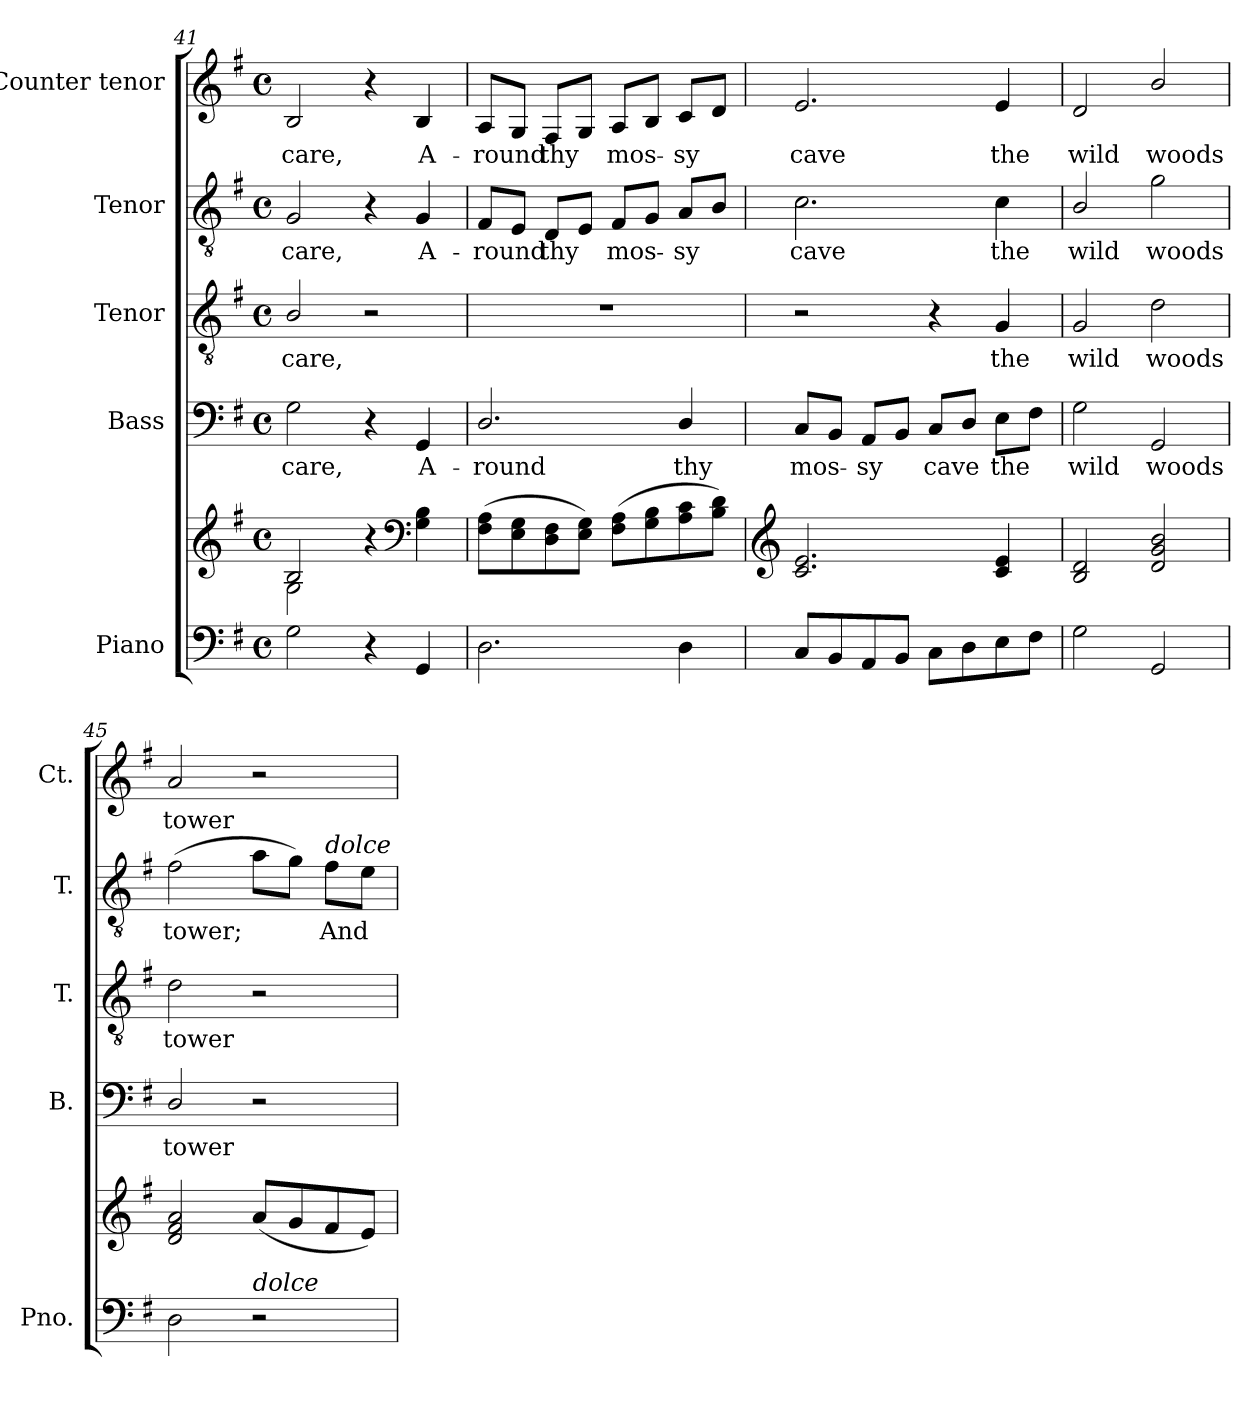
**kern	**kern	**kern	**text	**kern	**text	**kern	**text	**kern	**text
*part5	*part5	*part4	*part4	*part3	*part3	*part2	*part2	*part1	*part1
*staff6	*staff5	*staff4	*staff4	*staff3	*staff3	*staff2	*staff2	*staff1	*staff1
*I"Piano	*	*I"Bass	*	*I"Tenor	*	*I"Tenor	*	*I"Counter tenor	*
*I'Pno.	*	*I'B.	*	*I'T.	*	*I'T.	*	*I'Ct.	*
*clefF4	*clefG2	*clefF4	*	*clefGv2	*	*clefGv2	*	*clefG2	*
*	*	*	*	*ITrd7c12	*	*ITrd7c12	*	*	*
*k[f#]	*k[f#]	*k[f#]	*	*k[f#]	*	*k[f#]	*	*k[f#]	*
*G:	*G:	*G:	*	*G:	*	*G:	*	*G:	*
*M4/4	*M4/4	*M4/4	*	*M4/4	*	*M4/4	*	*M4/4	*
*met(c)	*met(c)	*met(c)	*	*met(c)	*	*met(c)	*	*met(c)	*
=41	=41	=41	=41	=41	=41	=41	=41	=41	=41
*	*^	*	*	*	*	*	*	*	*
!	!	!	!	!LO:LY:b:color=#000000	!	!	!	!	!	!
!	!	!	!	!	!	!LO:LY:b:color=#000000	!	!	!	!
!	!	!	!	!	!	!	!	!LO:LY:b:color=#000000	!	!
!	!	!	!	!	!	!	!	!	!	!LO:LY:b:color=#000000
2Gi\	2Bi/	2Gi\	2Gi\	care,	2BBi/	care,	2GGi/	care,	2Bi/	care,
4r	4r	2ryy	4r	.	2r	.	4r	.	4r	.
*	*clefF4	*	*	*	*	*	*	*	*	*
!	!	!	!	!LO:LY:b:color=#000000	!	!	!	!	!	!
!	!	!	!	!	!	!	!	!LO:LY:b:color=#000000	!	!
!	!	!	!	!	!	!	!	!	!	!LO:LY:b:color=#000000
4GGi/	4Gi\ 4Bi	.	4GGi/	A-	.	.	4GGi/	A-	4Bi/	A-
*	*v	*v	*	*	*	*	*	*	*	*
=42	=42	=42	=42	=42	=42	=42	=42	=42	=42
!	!	!	!LO:LY:b:color=#000000	!	!	!	!	!	!
!	!	!	!	!	!	!	!LO:LY:b:color=#000000	!	!
!	!	!	!	!	!	!	!	!	!LO:LY:b:color=#000000
2.Di\	(8F#i\ 8AiL	2.Di/	-round	1r	.	8FF#i/L	-round	8Ai/L	-round
.	8Ei\ 8Gi	.	.	.	.	8EEi/J	.	8Gi/J	.
!	!	!	!	!	!	!	!LO:LY:b:color=#000000	!	!
!	!	!	!	!	!	!	!	!	!LO:LY:b:color=#000000
.	8Di\ 8F#i	.	.	.	.	8DDi/L	thy	8F#i/L	thy
.	8Ei\ 8GiJ)	.	.	.	.	8EEi/J	.	8Gi/J	.
!	!	!	!	!	!	!	!LO:LY:b:color=#000000	!	!
!	!	!	!	!	!	!	!	!	!LO:LY:b:color=#000000
.	(8F#i\ 8AiL	.	.	.	.	8FF#i/L	mos-	8Ai/L	mos-
.	8Gi\ 8Bi	.	.	.	.	8GGi/J	.	8Bi/J	.
!	!	!	!LO:LY:b:color=#000000	!	!	!	!	!	!
!	!	!	!	!	!	!	!LO:LY:b:color=#000000	!	!
!	!	!	!	!	!	!	!	!	!LO:LY:b:color=#000000
4Di\	8Ai\ 8ci	4Di/	thy	.	.	8AAi/L	-sy	8ci/L	-sy
.	8Bi\ 8diJ)	.	.	.	.	8BBi/J	.	8di/J	.
!!LO:PB:g=z
=43	=43	=43	=43	=43	=43	=43	=43	=43	=43
*	*clefG2	*	*	*	*	*	*	*	*
!	!	!	!LO:LY:b:color=#000000	!	!	!	!	!	!
!	!	!	!	!	!	!	!LO:LY:b:color=#000000	!	!
!	!	!	!	!	!	!	!	!	!LO:LY:b:color=#000000
8Ci/L	2.ci/ 2.ei	8Ci/L	mos-	2r	.	2.Ci\	cave	2.ei/	cave
8BBi/	.	8BBi/J	.	.	.	.	.	.	.
!	!	!	!LO:LY:b:color=#000000	!	!	!	!	!	!
8AAi/	.	8AAi/L	-sy	.	.	.	.	.	.
8BBi/J	.	8BBi/J	.	.	.	.	.	.	.
!	!	!	!LO:LY:b:color=#000000	!	!	!	!	!	!
8Ci\L	.	8Ci/L	cave	4r	.	.	.	.	.
8Di\	.	8Di/J	.	.	.	.	.	.	.
!	!	!	!LO:LY:b:color=#000000	!	!	!	!	!	!
!	!	!	!	!	!LO:LY:b:color=#000000	!	!	!	!
!	!	!	!	!	!	!	!LO:LY:b:color=#000000	!	!
!	!	!	!	!	!	!	!	!	!LO:LY:b:color=#000000
8Ei\	4ci/ 4ei	8Ei\L	the	4GGi/	the	4Ci\	the	4ei/	the
8F#i\J	.	8F#i\J	.	.	.	.	.	.	.
=44	=44	=44	=44	=44	=44	=44	=44	=44	=44
!	!	!	!LO:LY:b:color=#000000	!	!	!	!	!	!
!	!	!	!	!	!LO:LY:b:color=#000000	!	!	!	!
!	!	!	!	!	!	!	!LO:LY:b:color=#000000	!	!
!	!	!	!	!	!	!	!	!	!LO:LY:b:color=#000000
2Gi\	2Bi/ 2di	2Gi\	wild	2GGi/	wild	2BBi/	wild	2di/	wild
!	!	!	!LO:LY:b:color=#000000	!	!	!	!	!	!
!	!	!	!	!	!LO:LY:b:color=#000000	!	!	!	!
!	!	!	!	!	!	!	!LO:LY:b:color=#000000	!	!
!	!	!	!	!	!	!	!	!	!LO:LY:b:color=#000000
2GGi/	2di/ 2gi 2bi	2GGi/	woods	2Di\	woods	2Gi\	woods	2bi/	woods
=45	=45	=45	=45	=45	=45	=45	=45	=45	=45
!	!	!	!LO:LY:b:color=#000000	!	!	!	!	!	!
!	!	!	!	!	!LO:LY:b:color=#000000	!	!	!	!
!	!	!	!	!	!	!	!LO:LY:b:color=#000000	!	!
!	!	!	!	!	!	!	!	!	!LO:LY:b:color=#000000
2Di\	2di/ 2f#i 2ai	2Di/	tower	2Di\	tower	(2F#i\	tower;	2ai/	tower
!LO:TX:a:i:t=dolce	!	!	!	!	!	!	!	!	!
2r	(8ai/L	2r	.	2r	.	8Ai\L	.	2r	.
.	8gi/	.	.	.	.	8Gi\J)	.	.	.
!	!	!	!	!	!	!LO:TX:a:i:t=dolce	!	!	!
!	!	!	!	!	!	!	!LO:LY:b:color=#000000	!	!
.	8f#i/	.	.	.	.	8F#i\L	And	.	.
.	8ei/J)	.	.	.	.	8Ei\J	.	.	.
=	=	=	=	=	=	=	=	=	=
*-	*-	*-	*-	*-	*-	*-	*-	*-	*-
